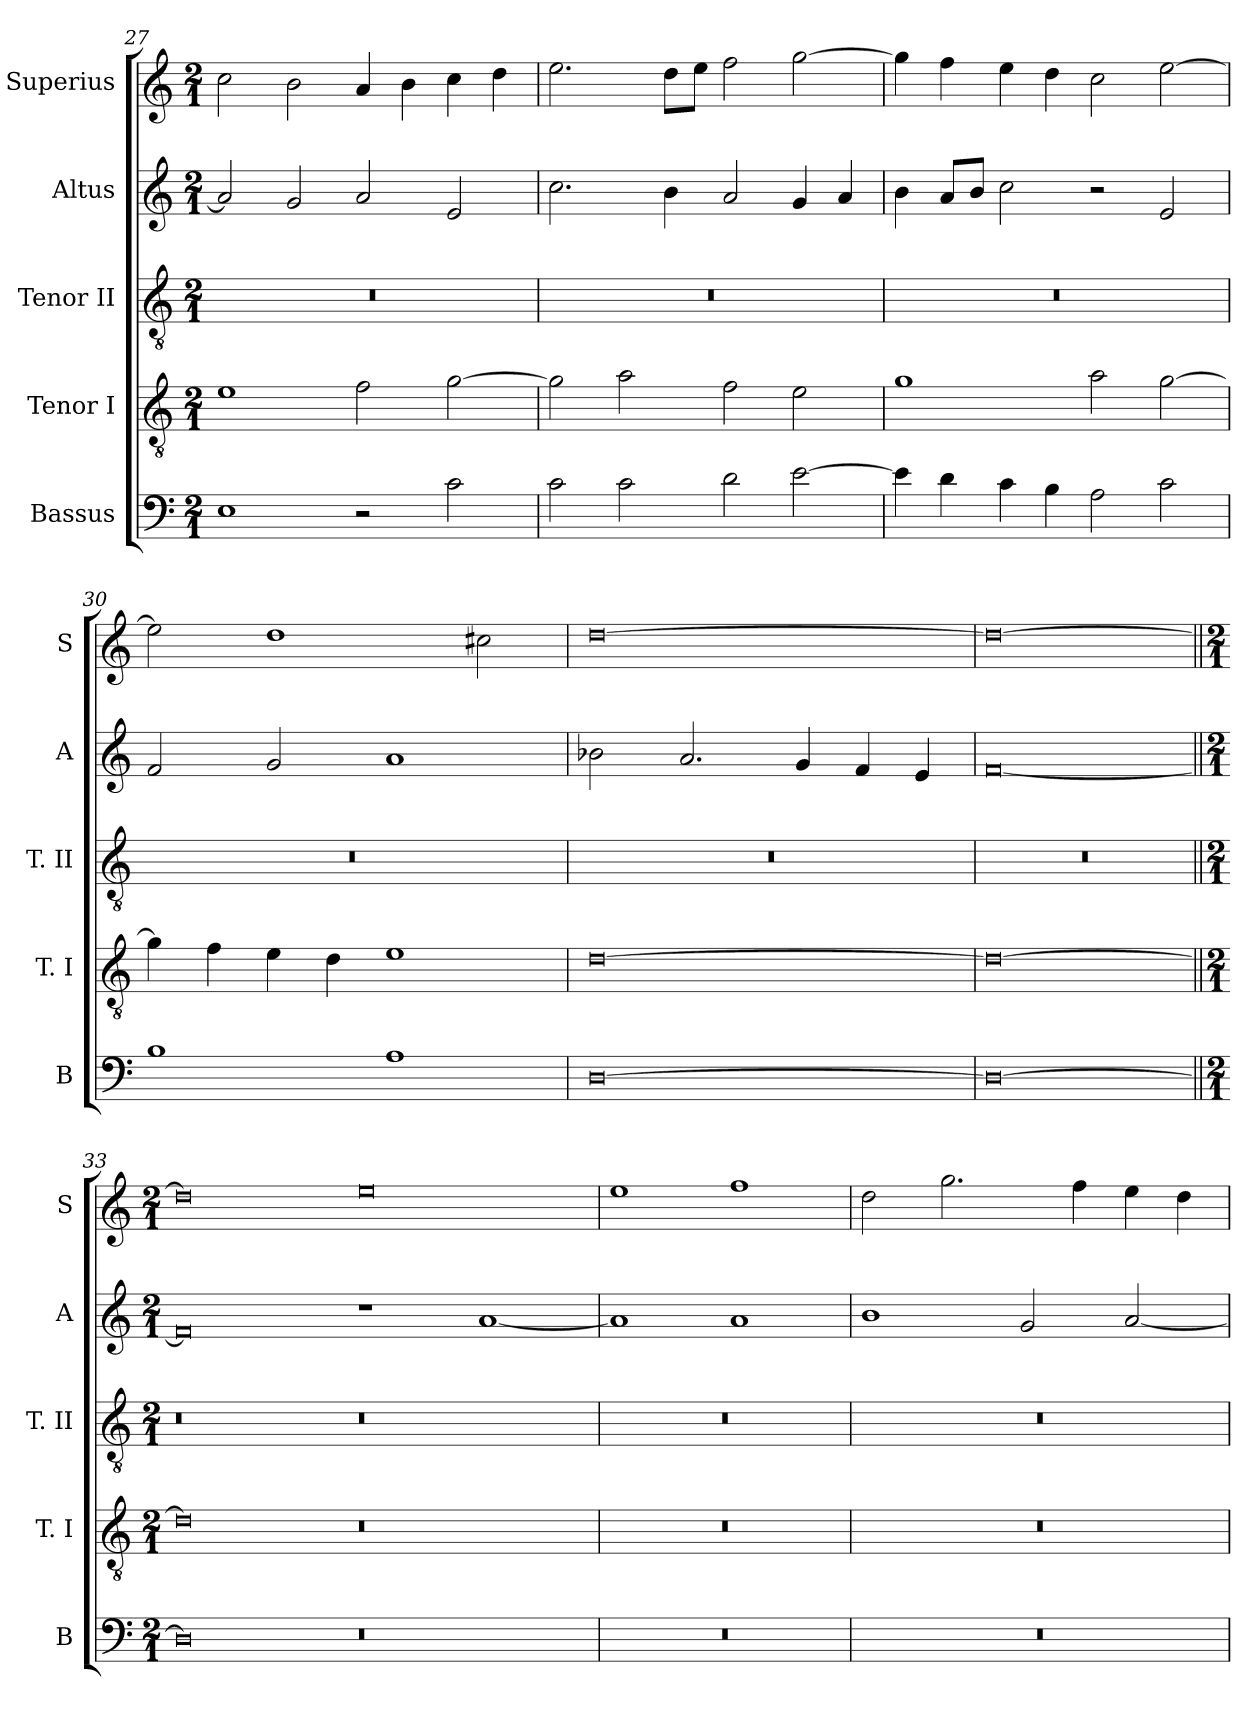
**kern	**kern	**kern	**kern	**kern
*part5	*part4	*part3	*part2	*part1
*staff5	*staff4	*staff3	*staff2	*staff1
*I"Bassus	*I"Tenor I	*I"Tenor II	*I"Altus	*I"Superius
*I'B	*I'T. I	*I'T. II	*I'A	*I'S
*clefF4	*clefGv2	*clefGv2	*clefG2	*clefG2
*k[]	*k[]	*k[]	*k[]	*k[]
*C:	*C:	*C:	*C:	*C:
*M2/1	*M2/1	*M2/1	*M2/1	*M2/1
=27	=27	=27	=27	=27
1E	1e	0r	2a]	2cc
.	.	.	2g	2b
2r	2f	.	2a	4a
.	.	.	.	4b
2c	[2g	.	2e	4cc
.	.	.	.	4dd
=28	=28	=28	=28	=28
2c	2g]	0r	2.cc	2.ee
2c	2a	.	.	.
.	.	.	4b	8ddL
.	.	.	.	8eeJ
2d	2f	.	2a	2ff
[2e	2e	.	4g	[2gg
.	.	.	4a	.
=29	=29	=29	=29	=29
4e]	1g	0r	4b	4gg]
4d	.	.	8aL	4ff
.	.	.	8bJ	.
4c	.	.	2cc	4ee
4B	.	.	.	4dd
2A	2a	.	2r	2cc
2c	[2g	.	2e	[2ee
=30	=30	=30	=30	=30
1B	4g]	0r	2f	2ee]
.	4f	.	.	.
.	4e	.	2g	1dd
.	4d	.	.	.
1A	1e	.	1a	.
.	.	.	.	2cc#X
=31	=31	=31	=31	=31
[0D	[0d	0r	2b-X	[0dd
.	.	.	2.a	.
.	.	.	4g	.
.	.	.	4f	.
.	.	.	4e	.
=32	=32	=32	=32	=32
0D_	0d_	0r	[0f	0dd_
=33||	=33||	=33||	=33||	=33||
*M2/1	*M2/1	*M2/1	*M2/1	*M2/1
0D]	0d]	0r	0f]	0dd]
0r	0r	0r	1r	0ee
.	.	.	[1a	.
=34	=34	=34	=34	=34
0r	0r	0r	1a]	1ee
.	.	.	1a	1ff
=35	=35	=35	=35	=35
0r	0r	0r	1b	2dd
.	.	.	.	2.gg
.	.	.	2g	.
.	.	.	.	4ff
.	.	.	[2a	4ee
.	.	.	.	4dd
=	=	=	=	=
*-	*-	*-	*-	*-
